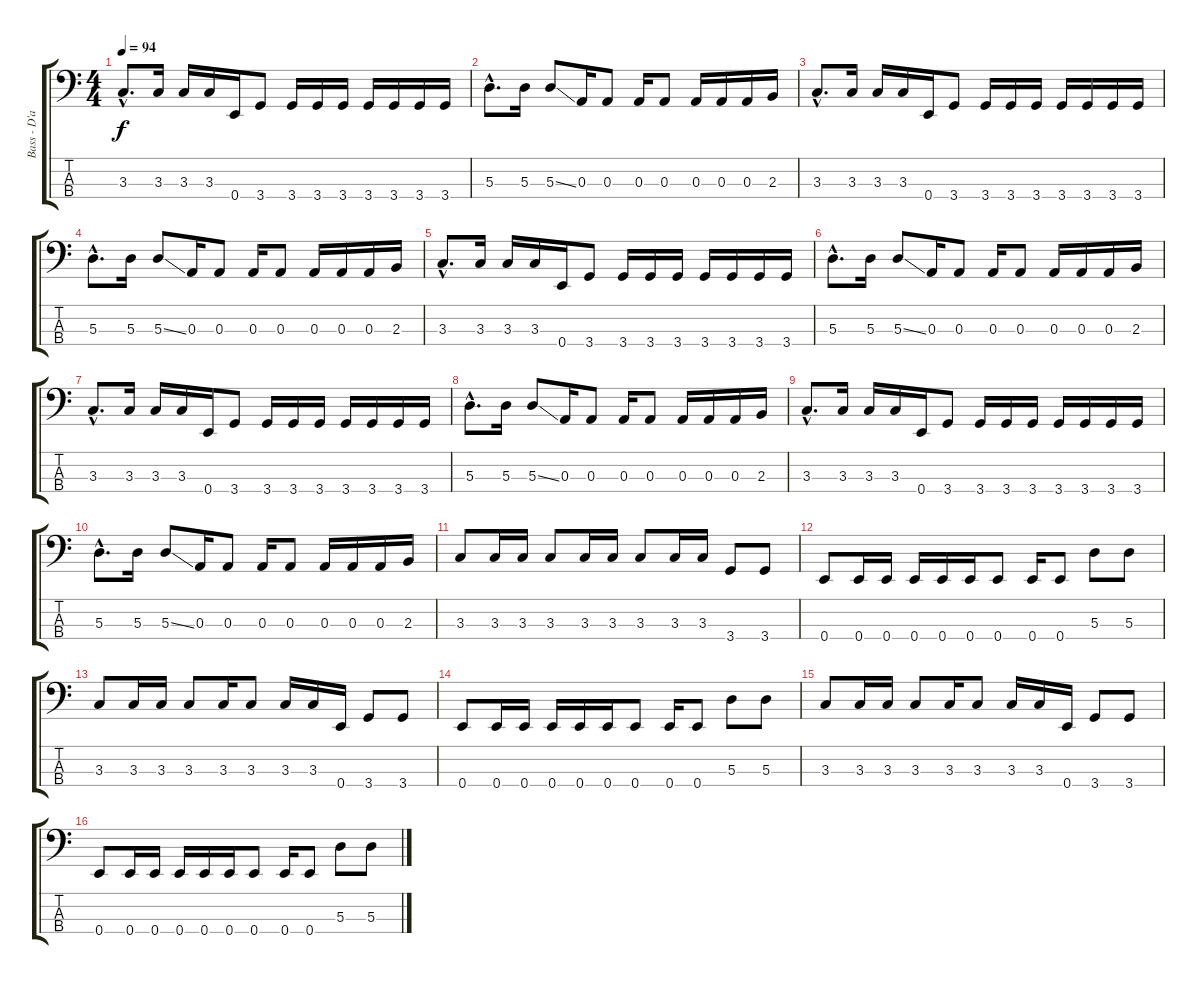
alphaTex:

\track ("Bass - D'arcy" "Bass - D'a") {instrument electricbasspick}
\staff {score tabs}
\tuning (G2 D2 A1 E1) {hide}
\ts (4 4)
\tempo 94
\clef f4
\ks c
3.3{hac}.8{d dy f} 3.3.16 3.3.16 3.3.16 0.4.16 3.4.8 3.4.16 3.4.16 3.4.16 3.4.16 3.4.16 3.4.16 3.4.16 |
5.3{hac}.8{d} 5.3.16 5.3{ss}.8 0.3.16 0.3.8 0.3.16 0.3.8 0.3.16 0.3.16 0.3.16 2.3.16 |
3.3{hac}.8{d} 3.3.16 3.3.16 3.3.16 0.4.16 3.4.8 3.4.16 3.4.16 3.4.16 3.4.16 3.4.16 3.4.16 3.4.16 |
5.3{hac}.8{d} 5.3.16 5.3{ss}.8 0.3.16 0.3.8 0.3.16 0.3.8 0.3.16 0.3.16 0.3.16 2.3.16 |
3.3{hac}.8{d} 3.3.16 3.3.16 3.3.16 0.4.16 3.4.8 3.4.16 3.4.16 3.4.16 3.4.16 3.4.16 3.4.16 3.4.16 |
5.3{hac}.8{d} 5.3.16 5.3{ss}.8 0.3.16 0.3.8 0.3.16 0.3.8 0.3.16 0.3.16 0.3.16 2.3.16 |
3.3{hac}.8{d} 3.3.16 3.3.16 3.3.16 0.4.16 3.4.8 3.4.16 3.4.16 3.4.16 3.4.16 3.4.16 3.4.16 3.4.16 |
5.3{hac}.8{d} 5.3.16 5.3{ss}.8 0.3.16 0.3.8 0.3.16 0.3.8 0.3.16 0.3.16 0.3.16 2.3.16 |
3.3{hac}.8{d} 3.3.16 3.3.16 3.3.16 0.4.16 3.4.8 3.4.16 3.4.16 3.4.16 3.4.16 3.4.16 3.4.16 3.4.16 |
5.3{hac}.8{d} 5.3.16 5.3{ss}.8 0.3.16 0.3.8 0.3.16 0.3.8 0.3.16 0.3.16 0.3.16 2.3.16 |
3.3.8 3.3.16 3.3.16 3.3.8 3.3.16 3.3.16 3.3.8 3.3.16 3.3.16 3.4.8 3.4.8 |
0.4.8 0.4.16 0.4.16 0.4.16 0.4.16 0.4.16 0.4.8 0.4.16 0.4.8 5.3.8 5.3.8 |
3.3.8 3.3.16 3.3.16 3.3.8 3.3.16 3.3.8 3.3.16 3.3.16 0.4.16 3.4.8 3.4.8 |
0.4.8 0.4.16 0.4.16 0.4.16 0.4.16 0.4.16 0.4.8 0.4.16 0.4.8 5.3.8 5.3.8 |
3.3.8 3.3.16 3.3.16 3.3.8 3.3.16 3.3.8 3.3.16 3.3.16 0.4.16 3.4.8 3.4.8 |
0.4.8 0.4.16 0.4.16 0.4.16 0.4.16 0.4.16 0.4.8 0.4.16 0.4.8 5.3.8 5.3.8
